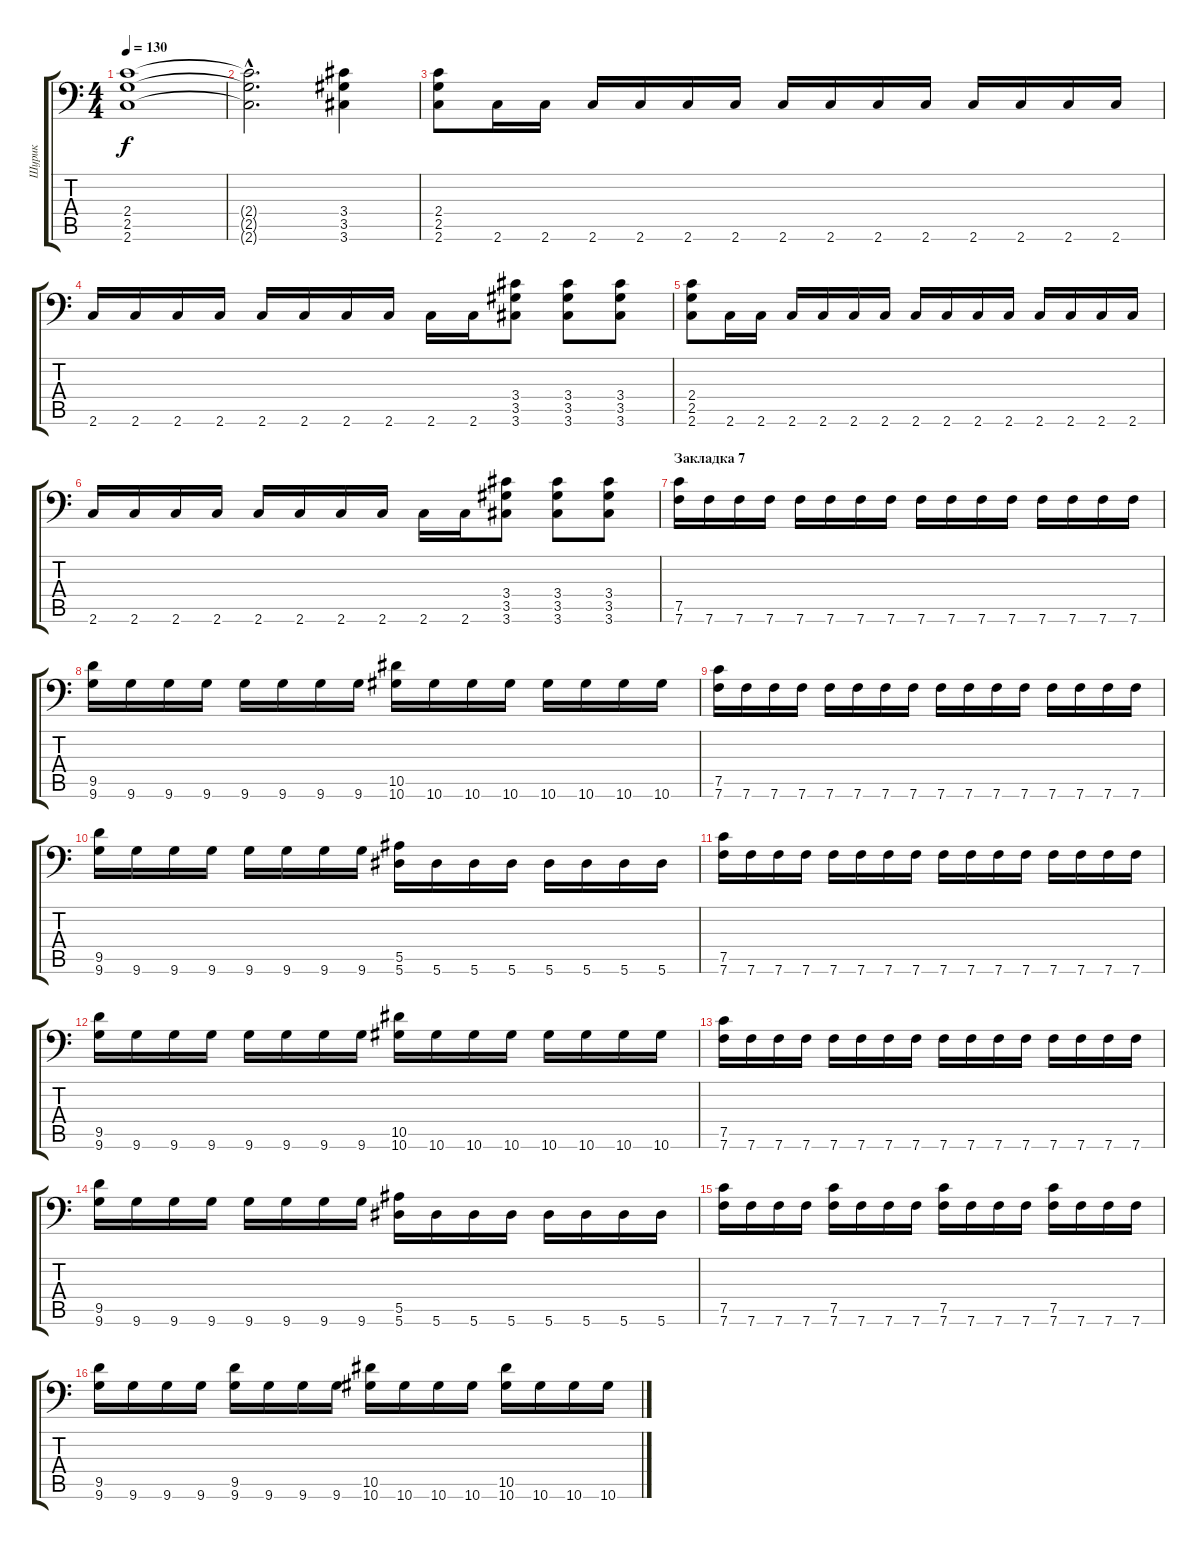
\track ("Шурик" "Шурик") {instrument distortionguitar}
\staff {score tabs}
\tuning (C4 G3 Eb3 Bb2 F2 Bb1) {hide}
\ts (4 4)
\tempo 130
\clef f4
\ks c
(2.4 2.5 2.6).1{dy f} |
(2.4{hac t} 2.5{hac t} 2.6{hac t}).2{d} (3.4 3.5 3.6).4 |
(2.4 2.5 2.6).8 2.6.16 2.6.16 2.6.16 2.6.16 2.6.16 2.6.16 2.6.16 2.6.16 2.6.16 2.6.16 2.6.16 2.6.16 2.6.16 2.6.16 |
2.6.16 2.6.16 2.6.16 2.6.16 2.6.16 2.6.16 2.6.16 2.6.16 2.6.16 2.6.16 (3.4 3.5 3.6).8 (3.4 3.5 3.6).8 (3.4 3.5 3.6).8 |
(2.4 2.5 2.6).8 2.6.16 2.6.16 2.6.16 2.6.16 2.6.16 2.6.16 2.6.16 2.6.16 2.6.16 2.6.16 2.6.16 2.6.16 2.6.16 2.6.16 |
2.6.16 2.6.16 2.6.16 2.6.16 2.6.16 2.6.16 2.6.16 2.6.16 2.6.16 2.6.16 (3.4 3.5 3.6).8 (3.4 3.5 3.6).8 (3.4 3.5 3.6).8 |
\section ("" "Закладка 7")
(7.5 7.6).16 7.6.16 7.6.16 7.6.16 7.6.16 7.6.16 7.6.16 7.6.16 7.6.16 7.6.16 7.6.16 7.6.16 7.6.16 7.6.16 7.6.16 7.6.16 |
(9.5 9.6).16 9.6.16 9.6.16 9.6.16 9.6.16 9.6.16 9.6.16 9.6.16 (10.5 10.6).16 10.6.16 10.6.16 10.6.16 10.6.16 10.6.16 10.6.16 10.6.16 |
(7.5 7.6).16 7.6.16 7.6.16 7.6.16 7.6.16 7.6.16 7.6.16 7.6.16 7.6.16 7.6.16 7.6.16 7.6.16 7.6.16 7.6.16 7.6.16 7.6.16 |
(9.5 9.6).16 9.6.16 9.6.16 9.6.16 9.6.16 9.6.16 9.6.16 9.6.16 (5.5 5.6).16 5.6.16 5.6.16 5.6.16 5.6.16 5.6.16 5.6.16 5.6.16 |
(7.5 7.6).16 7.6.16 7.6.16 7.6.16 7.6.16 7.6.16 7.6.16 7.6.16 7.6.16 7.6.16 7.6.16 7.6.16 7.6.16 7.6.16 7.6.16 7.6.16 |
(9.5 9.6).16 9.6.16 9.6.16 9.6.16 9.6.16 9.6.16 9.6.16 9.6.16 (10.5 10.6).16 10.6.16 10.6.16 10.6.16 10.6.16 10.6.16 10.6.16 10.6.16 |
(7.5 7.6).16 7.6.16 7.6.16 7.6.16 7.6.16 7.6.16 7.6.16 7.6.16 7.6.16 7.6.16 7.6.16 7.6.16 7.6.16 7.6.16 7.6.16 7.6.16 |
(9.5 9.6).16 9.6.16 9.6.16 9.6.16 9.6.16 9.6.16 9.6.16 9.6.16 (5.5 5.6).16 5.6.16 5.6.16 5.6.16 5.6.16 5.6.16 5.6.16 5.6.16 |
(7.5 7.6).16 7.6.16 7.6.16 7.6.16 (7.5 7.6).16 7.6.16 7.6.16 7.6.16 (7.5 7.6).16 7.6.16 7.6.16 7.6.16 (7.5 7.6).16 7.6.16 7.6.16 7.6.16 |
(9.5 9.6).16 9.6.16 9.6.16 9.6.16 (9.5 9.6).16 9.6.16 9.6.16 9.6.16 (10.5 10.6).16 10.6.16 10.6.16 10.6.16 (10.5 10.6).16 10.6.16 10.6.16 10.6.16
